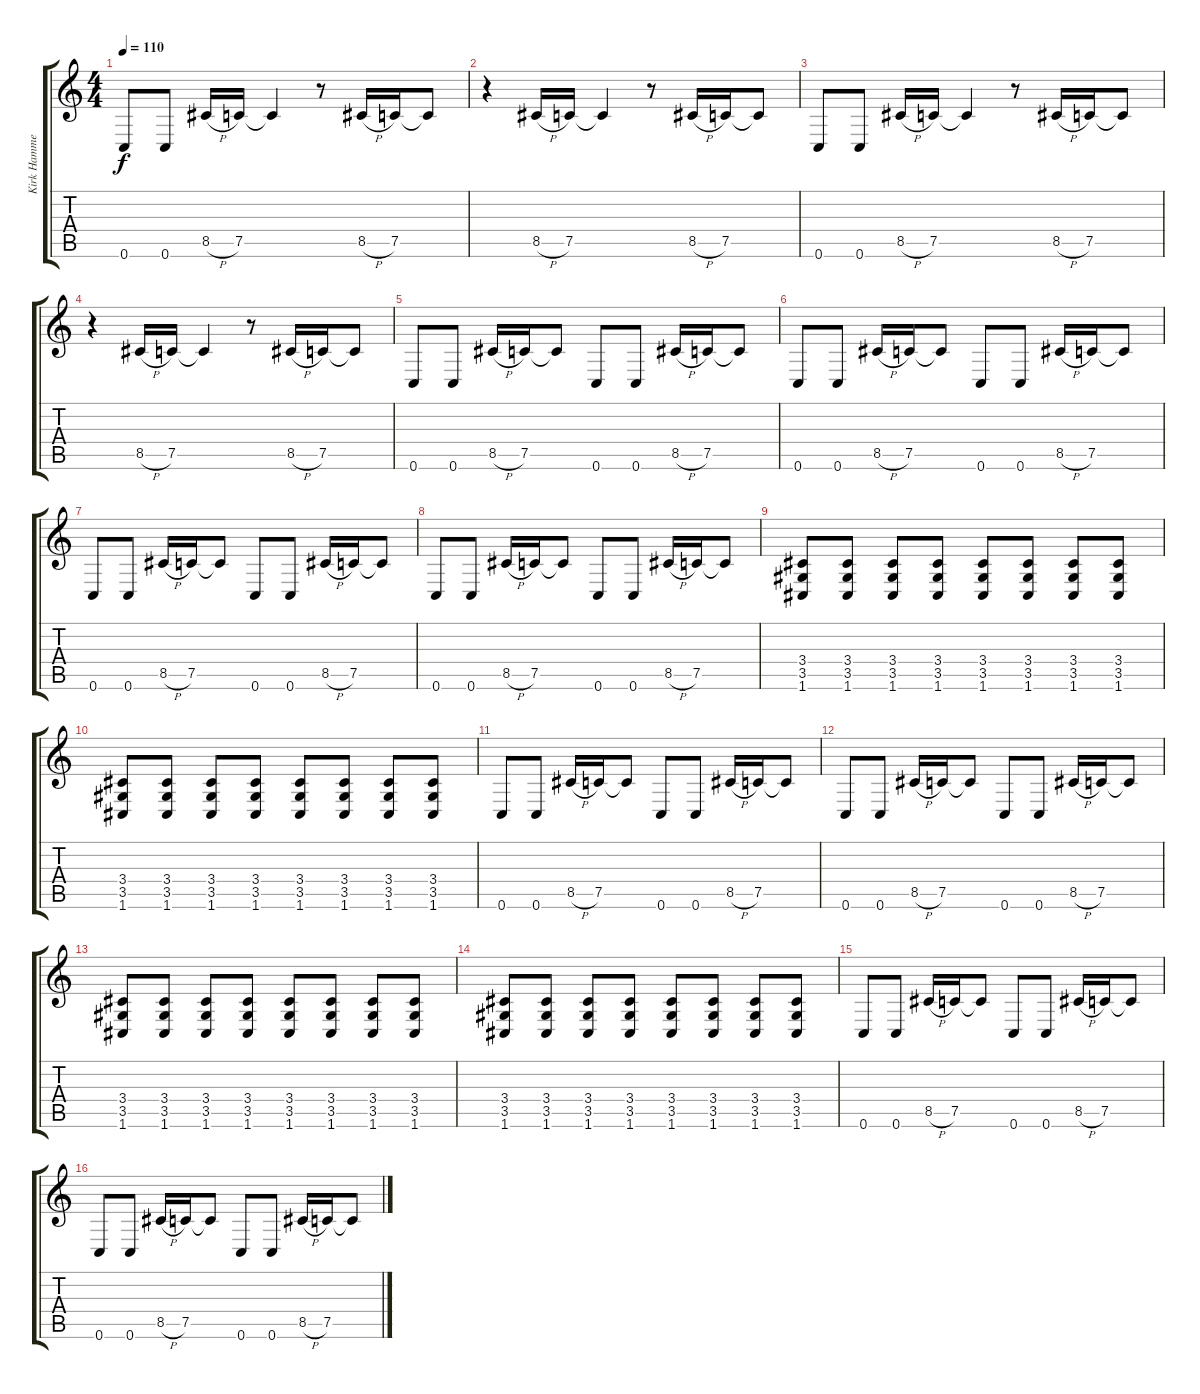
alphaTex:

\track ("Kirk Hammet" "Kirk Hamme") {instrument distortionguitar}
\staff {score tabs}
\tuning (C4 G3 Eb3 Bb2 F2 C2) {hide}
\ts (4 4)
\tempo 110
\clef g2
\ks c
0.6.8{dy f} 0.6.8 8.5{h}.16 7.5.16 7.5{t}.4 r.8 8.5{h}.16 7.5.16 7.5{t}.8 |
r.4 8.5{h}.16 7.5.16 7.5{t}.4 r.8 8.5{h}.16 7.5.16 7.5{t}.8 |
0.6.8 0.6.8 8.5{h}.16 7.5.16 7.5{t}.4 r.8 8.5{h}.16 7.5.16 7.5{t}.8 |
r.4 8.5{h}.16 7.5.16 7.5{t}.4 r.8 8.5{h}.16 7.5.16 7.5{t}.8 |
0.6.8 0.6.8 8.5{h}.16 7.5.16 7.5{t}.8 0.6.8 0.6.8 8.5{h}.16 7.5.16 7.5{t}.8 |
0.6.8 0.6.8 8.5{h}.16 7.5.16 7.5{t}.8 0.6.8 0.6.8 8.5{h}.16 7.5.16 7.5{t}.8 |
0.6.8 0.6.8 8.5{h}.16 7.5.16 7.5{t}.8 0.6.8 0.6.8 8.5{h}.16 7.5.16 7.5{t}.8 |
0.6.8 0.6.8 8.5{h}.16 7.5.16 7.5{t}.8 0.6.8 0.6.8 8.5{h}.16 7.5.16 7.5{t}.8 |
(3.4 3.5 1.6).8 (3.4 3.5 1.6).8 (3.4 3.5 1.6).8 (3.4 3.5 1.6).8 (3.4 3.5 1.6).8 (3.4 3.5 1.6).8 (3.4 3.5 1.6).8 (3.4 3.5 1.6).8 |
(3.4 3.5 1.6).8 (3.4 3.5 1.6).8 (3.4 3.5 1.6).8 (3.4 3.5 1.6).8 (3.4 3.5 1.6).8 (3.4 3.5 1.6).8 (3.4 3.5 1.6).8 (3.4 3.5 1.6).8 |
0.6.8 0.6.8 8.5{h}.16 7.5.16 7.5{t}.8 0.6.8 0.6.8 8.5{h}.16 7.5.16 7.5{t}.8 |
0.6.8 0.6.8 8.5{h}.16 7.5.16 7.5{t}.8 0.6.8 0.6.8 8.5{h}.16 7.5.16 7.5{t}.8 |
(3.4 3.5 1.6).8 (3.4 3.5 1.6).8 (3.4 3.5 1.6).8 (3.4 3.5 1.6).8 (3.4 3.5 1.6).8 (3.4 3.5 1.6).8 (3.4 3.5 1.6).8 (3.4 3.5 1.6).8 |
(3.4 3.5 1.6).8 (3.4 3.5 1.6).8 (3.4 3.5 1.6).8 (3.4 3.5 1.6).8 (3.4 3.5 1.6).8 (3.4 3.5 1.6).8 (3.4 3.5 1.6).8 (3.4 3.5 1.6).8 |
0.6.8 0.6.8 8.5{h}.16 7.5.16 7.5{t}.8 0.6.8 0.6.8 8.5{h}.16 7.5.16 7.5{t}.8 |
0.6.8 0.6.8 8.5{h}.16 7.5.16 7.5{t}.8 0.6.8 0.6.8 8.5{h}.16 7.5.16 7.5{t}.8
